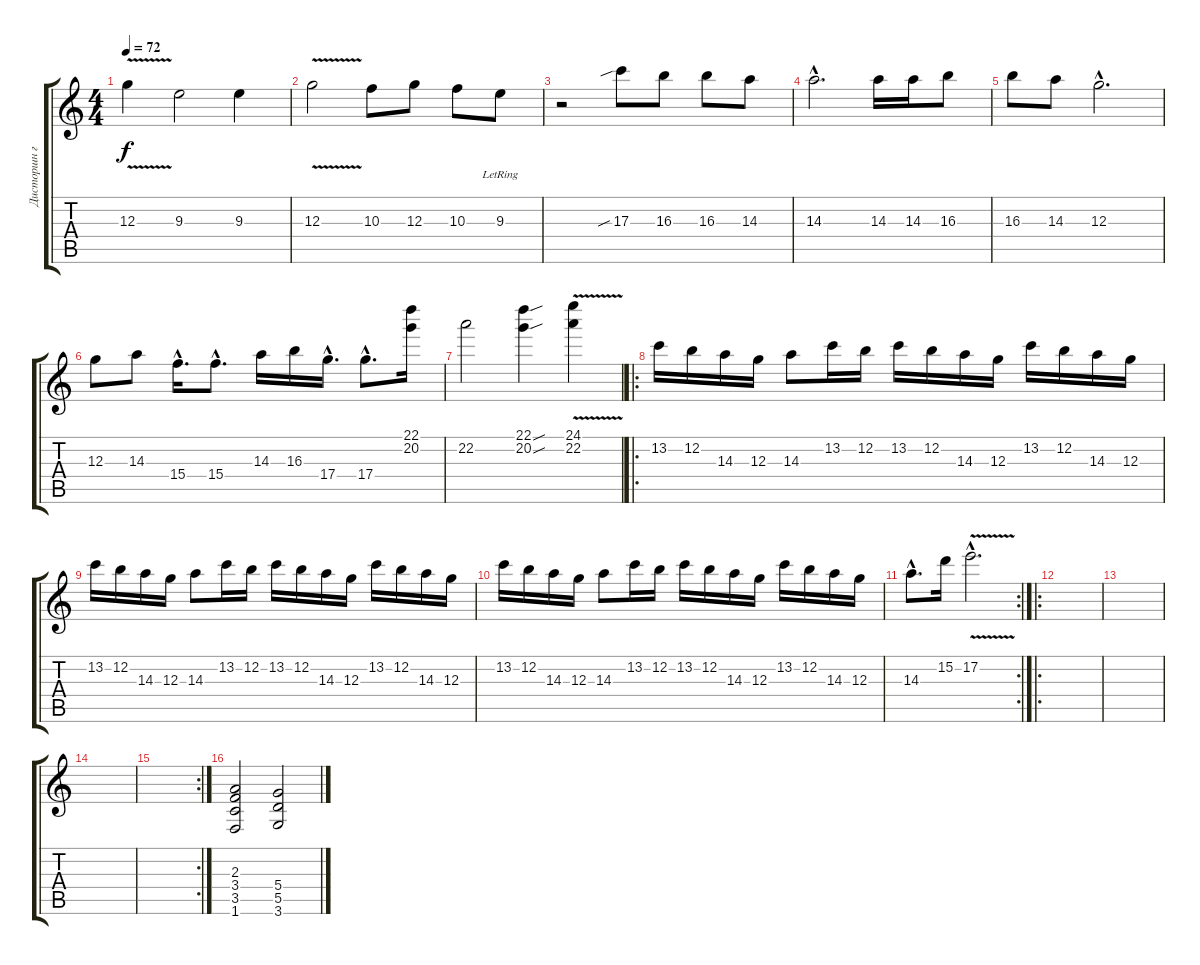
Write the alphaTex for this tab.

\track ("Дисторшн гитара 1" "Дисторшн г") {instrument distortionguitar}
\staff {score tabs}
\tuning (E4 B3 G3 D3 A2 E2) {hide}
\ts (4 4)
\tempo 72
\clef g2
\ks c
12.3{v}.4{dy f} 9.3.2 9.3.4 |
12.3{v}.2 10.3.8 12.3.8 10.3.8 9.3{lr}.8 |
r.2 17.3{sib}.8 16.3.8 16.3.8 14.3.8 |
14.3{hac}.2{d} 14.3.16 14.3.16 16.3.8 |
16.3.8 14.3.8 12.3{hac}.2{d} |
12.3.8 14.3.8 15.4{hac}.16{d} 15.4{hac}.8{d} 14.3.16 16.3.16 17.4{hac}.16{d} 17.4{hac}.8{d} (22.1 20.2).16 |
22.2.2 (22.1{sou} 20.2{sou}).4 (24.1{v} 22.2{v}).4 |
\ro
13.2.16 12.2.16 14.3.16 12.3.16 14.3.8 13.2.16 12.2.16 13.2.16 12.2.16 14.3.16 12.3.16 13.2.16 12.2.16 14.3.16 12.3.16 |
13.2.16 12.2.16 14.3.16 12.3.16 14.3.8 13.2.16 12.2.16 13.2.16 12.2.16 14.3.16 12.3.16 13.2.16 12.2.16 14.3.16 12.3.16 |
13.2.16 12.2.16 14.3.16 12.3.16 14.3.8 13.2.16 12.2.16 13.2.16 12.2.16 14.3.16 12.3.16 13.2.16 12.2.16 14.3.16 12.3.16 |
\rc 2
14.3{hac}.8{d} 15.2.16 17.2{v hac}.2{d} |
\ro
|
|
|
\rc 2
|
(2.3 3.4 3.5 1.6).2 (5.4 5.5 3.6).2
